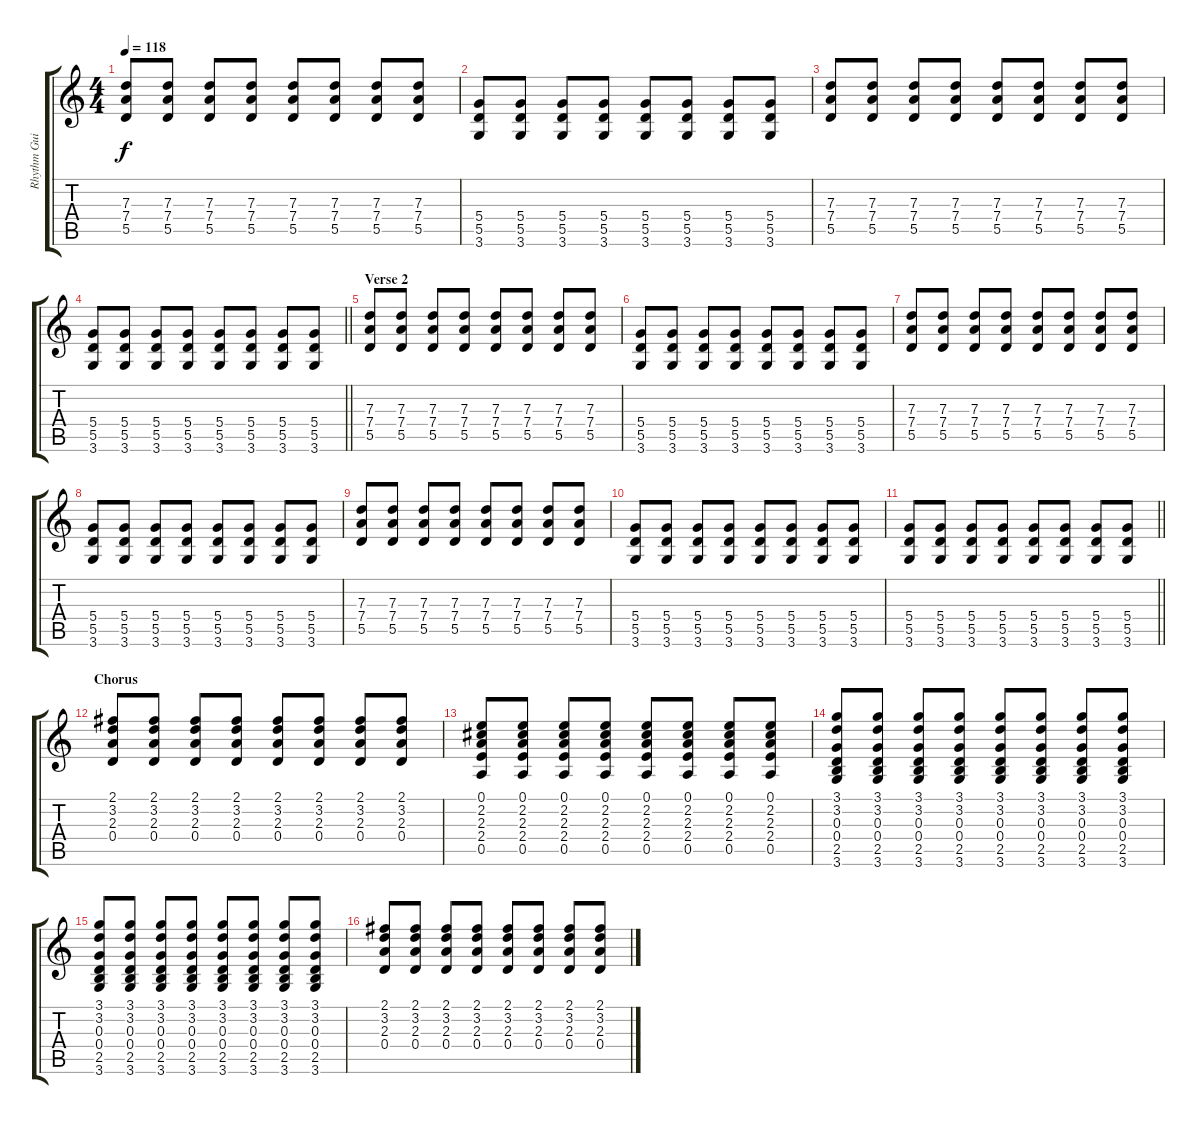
\track ("Rhythm Guitar" "Rhythm Gui") {instrument electricguitarjazz}
\staff {score tabs}
\tuning (E4 B3 G3 D3 A2 E2) {hide}
\ts (4 4)
\tempo 118
\clef g2
\ks c
(7.3 7.4 5.5).8{dy f} (7.3 7.4 5.5).8 (7.3 7.4 5.5).8 (7.3 7.4 5.5).8 (7.3 7.4 5.5).8 (7.3 7.4 5.5).8 (7.3 7.4 5.5).8 (7.3 7.4 5.5).8 |
(5.4 5.5 3.6).8 (5.4 5.5 3.6).8 (5.4 5.5 3.6).8 (5.4 5.5 3.6).8 (5.4 5.5 3.6).8 (5.4 5.5 3.6).8 (5.4 5.5 3.6).8 (5.4 5.5 3.6).8 |
(7.3 7.4 5.5).8 (7.3 7.4 5.5).8 (7.3 7.4 5.5).8 (7.3 7.4 5.5).8 (7.3 7.4 5.5).8 (7.3 7.4 5.5).8 (7.3 7.4 5.5).8 (7.3 7.4 5.5).8 |
\barLineRight lightlight
(5.4 5.5 3.6).8 (5.4 5.5 3.6).8 (5.4 5.5 3.6).8 (5.4 5.5 3.6).8 (5.4 5.5 3.6).8 (5.4 5.5 3.6).8 (5.4 5.5 3.6).8 (5.4 5.5 3.6).8 |
\section ("" "Verse 2")
(7.3 7.4 5.5).8 (7.3 7.4 5.5).8 (7.3 7.4 5.5).8 (7.3 7.4 5.5).8 (7.3 7.4 5.5).8 (7.3 7.4 5.5).8 (7.3 7.4 5.5).8 (7.3 7.4 5.5).8 |
(5.4 5.5 3.6).8 (5.4 5.5 3.6).8 (5.4 5.5 3.6).8 (5.4 5.5 3.6).8 (5.4 5.5 3.6).8 (5.4 5.5 3.6).8 (5.4 5.5 3.6).8 (5.4 5.5 3.6).8 |
(7.3 7.4 5.5).8 (7.3 7.4 5.5).8 (7.3 7.4 5.5).8 (7.3 7.4 5.5).8 (7.3 7.4 5.5).8 (7.3 7.4 5.5).8 (7.3 7.4 5.5).8 (7.3 7.4 5.5).8 |
(5.4 5.5 3.6).8 (5.4 5.5 3.6).8 (5.4 5.5 3.6).8 (5.4 5.5 3.6).8 (5.4 5.5 3.6).8 (5.4 5.5 3.6).8 (5.4 5.5 3.6).8 (5.4 5.5 3.6).8 |
(7.3 7.4 5.5).8 (7.3 7.4 5.5).8 (7.3 7.4 5.5).8 (7.3 7.4 5.5).8 (7.3 7.4 5.5).8 (7.3 7.4 5.5).8 (7.3 7.4 5.5).8 (7.3 7.4 5.5).8 |
(5.4 5.5 3.6).8 (5.4 5.5 3.6).8 (5.4 5.5 3.6).8 (5.4 5.5 3.6).8 (5.4 5.5 3.6).8 (5.4 5.5 3.6).8 (5.4 5.5 3.6).8 (5.4 5.5 3.6).8 |
\barLineRight lightlight
(5.4 5.5 3.6).8 (5.4 5.5 3.6).8 (5.4 5.5 3.6).8 (5.4 5.5 3.6).8 (5.4 5.5 3.6).8 (5.4 5.5 3.6).8 (5.4 5.5 3.6).8 (5.4 5.5 3.6).8 |
\section ("" "Chorus")
(2.1 3.2 2.3 0.4).8{instrument distortionguitar} (2.1 3.2 2.3 0.4).8 (2.1 3.2 2.3 0.4).8 (2.1 3.2 2.3 0.4).8 (2.1 3.2 2.3 0.4).8 (2.1 3.2 2.3 0.4).8 (2.1 3.2 2.3 0.4).8 (2.1 3.2 2.3 0.4).8 |
(0.1 2.2 2.3 2.4 0.5).8 (0.1 2.2 2.3 2.4 0.5).8 (0.1 2.2 2.3 2.4 0.5).8 (0.1 2.2 2.3 2.4 0.5).8 (0.1 2.2 2.3 2.4 0.5).8 (0.1 2.2 2.3 2.4 0.5).8 (0.1 2.2 2.3 2.4 0.5).8 (0.1 2.2 2.3 2.4 0.5).8 |
(3.1 3.2 0.3 0.4 2.5 3.6).8 (3.1 3.2 0.3 0.4 2.5 3.6).8 (3.1 3.2 0.3 0.4 2.5 3.6).8 (3.1 3.2 0.3 0.4 2.5 3.6).8 (3.1 3.2 0.3 0.4 2.5 3.6).8 (3.1 3.2 0.3 0.4 2.5 3.6).8 (3.1 3.2 0.3 0.4 2.5 3.6).8 (3.1 3.2 0.3 0.4 2.5 3.6).8 |
(3.1 3.2 0.3 0.4 2.5 3.6).8 (3.1 3.2 0.3 0.4 2.5 3.6).8 (3.1 3.2 0.3 0.4 2.5 3.6).8 (3.1 3.2 0.3 0.4 2.5 3.6).8 (3.1 3.2 0.3 0.4 2.5 3.6).8 (3.1 3.2 0.3 0.4 2.5 3.6).8 (3.1 3.2 0.3 0.4 2.5 3.6).8 (3.1 3.2 0.3 0.4 2.5 3.6).8 |
(2.1 3.2 2.3 0.4).8{instrument distortionguitar} (2.1 3.2 2.3 0.4).8 (2.1 3.2 2.3 0.4).8 (2.1 3.2 2.3 0.4).8 (2.1 3.2 2.3 0.4).8 (2.1 3.2 2.3 0.4).8 (2.1 3.2 2.3 0.4).8 (2.1 3.2 2.3 0.4).8
